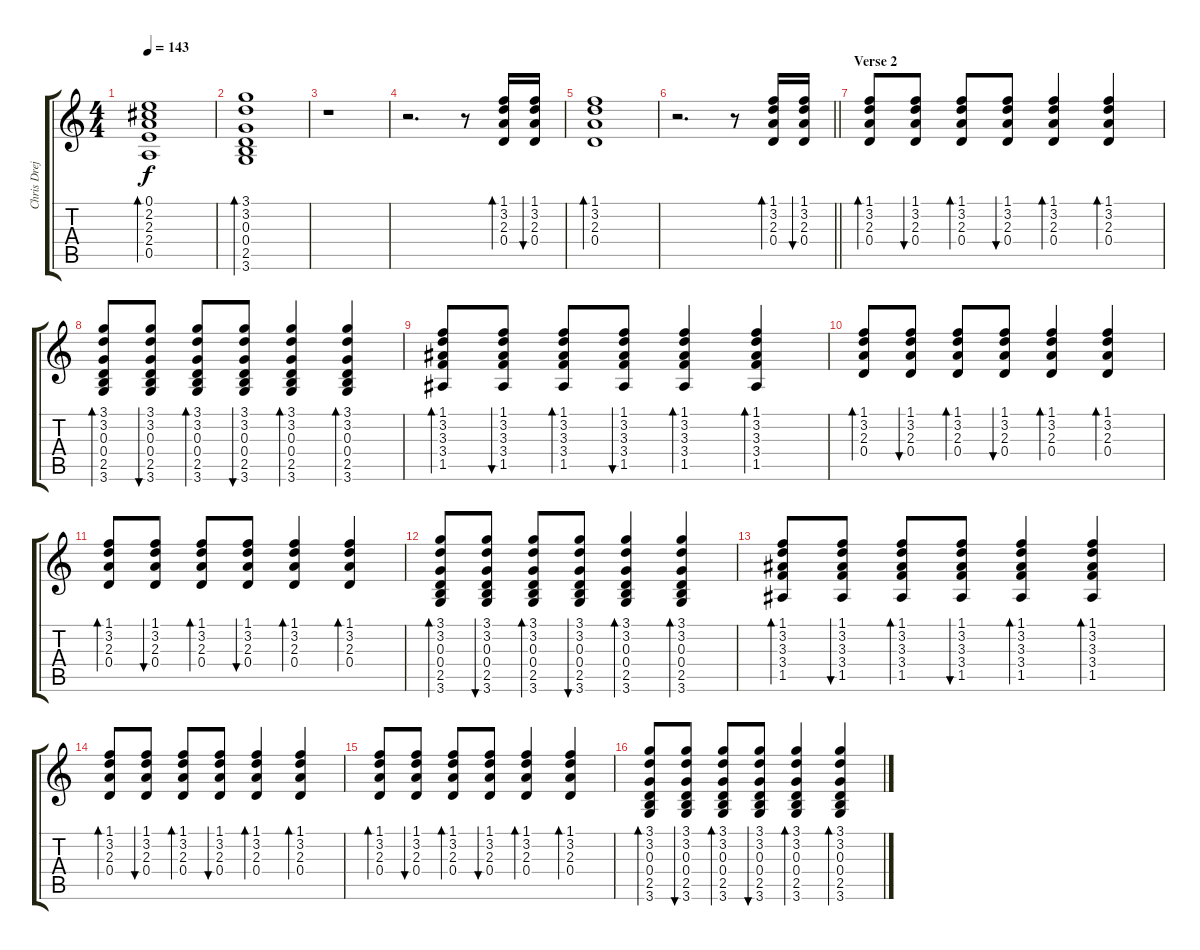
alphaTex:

\track ("Chris Dreja" "Chris Drej") {instrument acousticguitarsteel}
\staff {score tabs}
\tuning (E4 B3 G3 D3 A2 E2) {hide}
\ts (4 4)
\tempo 143
\clef g2
\ks c
(0.1 2.2 2.3 2.4 0.5).1{bd 240 dy f} |
(3.1 3.2 0.3 0.4 2.5 3.6).1{bd 240} |
r.1 |
r.2{d} r.8 (1.1 3.2 2.3 0.4).16{bd 30} (1.1 3.2 2.3 0.4).16{bu 30} |
(1.1 3.2 2.3 0.4).1{bd 30} |
\barLineRight lightlight
r.2{d} r.8 (1.1 3.2 2.3 0.4).16{bd 30} (1.1 3.2 2.3 0.4).16{bu 30} |
\section ("" "Verse 2")
(1.1 3.2 2.3 0.4).8{bd 120} (1.1 3.2 2.3 0.4).8{bu 120} (1.1 3.2 2.3 0.4).8{bd 60} (1.1 3.2 2.3 0.4).8{bu 60} (1.1 3.2 2.3 0.4).4{bd 120} (1.1 3.2 2.3 0.4).4{bd 120} |
(3.1 3.2 0.3 0.4 2.5 3.6).8{bd 120} (3.1 3.2 0.3 0.4 2.5 3.6).8{bu 120} (3.1 3.2 0.3 0.4 2.5 3.6).8{bd 120} (3.1 3.2 0.3 0.4 2.5 3.6).8{bu 60} (3.1 3.2 0.3 0.4 2.5 3.6).4{bd 120} (3.1 3.2 0.3 0.4 2.5 3.6).4{bd 120} |
(1.1 3.2 3.3 3.4 1.5).8{bd 120} (1.1 3.2 3.3 3.4 1.5).8{bu 120} (1.1 3.2 3.3 3.4 1.5).8{bd 120} (1.1 3.2 3.3 3.4 1.5).8{bu 120} (1.1 3.2 3.3 3.4 1.5).4{bd 120} (1.1 3.2 3.3 3.4 1.5).4{bd 120} |
(1.1 3.2 2.3 0.4).8{bd 120} (1.1 3.2 2.3 0.4).8{bu 120} (1.1 3.2 2.3 0.4).8{bd 60} (1.1 3.2 2.3 0.4).8{bu 60} (1.1 3.2 2.3 0.4).4{bd 120} (1.1 3.2 2.3 0.4).4{bd 120} |
(1.1 3.2 2.3 0.4).8{bd 120} (1.1 3.2 2.3 0.4).8{bu 120} (1.1 3.2 2.3 0.4).8{bd 60} (1.1 3.2 2.3 0.4).8{bu 60} (1.1 3.2 2.3 0.4).4{bd 120} (1.1 3.2 2.3 0.4).4{bd 120} |
(3.1 3.2 0.3 0.4 2.5 3.6).8{bd 120} (3.1 3.2 0.3 0.4 2.5 3.6).8{bu 120} (3.1 3.2 0.3 0.4 2.5 3.6).8{bd 120} (3.1 3.2 0.3 0.4 2.5 3.6).8{bu 60} (3.1 3.2 0.3 0.4 2.5 3.6).4{bd 120} (3.1 3.2 0.3 0.4 2.5 3.6).4{bd 120} |
(1.1 3.2 3.3 3.4 1.5).8{bd 120} (1.1 3.2 3.3 3.4 1.5).8{bu 120} (1.1 3.2 3.3 3.4 1.5).8{bd 120} (1.1 3.2 3.3 3.4 1.5).8{bu 120} (1.1 3.2 3.3 3.4 1.5).4{bd 120} (1.1 3.2 3.3 3.4 1.5).4{bd 120} |
(1.1 3.2 2.3 0.4).8{bd 120} (1.1 3.2 2.3 0.4).8{bu 120} (1.1 3.2 2.3 0.4).8{bd 60} (1.1 3.2 2.3 0.4).8{bu 60} (1.1 3.2 2.3 0.4).4{bd 120} (1.1 3.2 2.3 0.4).4{bd 120} |
(1.1 3.2 2.3 0.4).8{bd 120} (1.1 3.2 2.3 0.4).8{bu 120} (1.1 3.2 2.3 0.4).8{bd 60} (1.1 3.2 2.3 0.4).8{bu 60} (1.1 3.2 2.3 0.4).4{bd 120} (1.1 3.2 2.3 0.4).4{bd 120} |
(3.1 3.2 0.3 0.4 2.5 3.6).8{bd 120} (3.1 3.2 0.3 0.4 2.5 3.6).8{bu 120} (3.1 3.2 0.3 0.4 2.5 3.6).8{bd 120} (3.1 3.2 0.3 0.4 2.5 3.6).8{bu 60} (3.1 3.2 0.3 0.4 2.5 3.6).4{bd 120} (3.1 3.2 0.3 0.4 2.5 3.6).4{bd 120}
